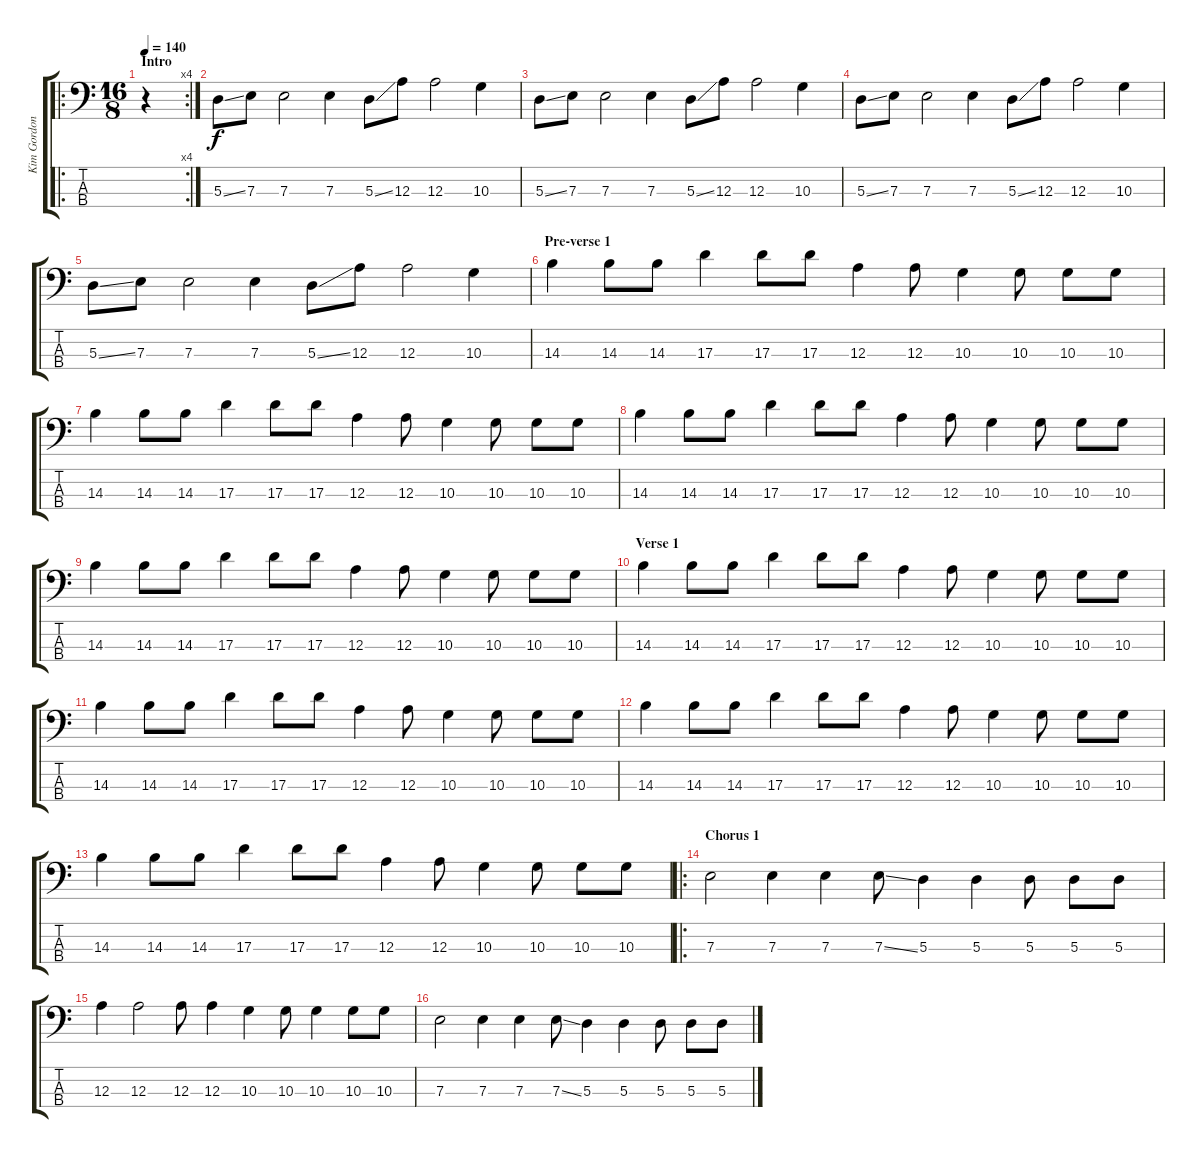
\track ("Kim Gordon" "Kim Gordon") {instrument electricbassfinger}
\staff {score tabs}
\tuning (G2 D2 A1 E1) {hide}
\ro
\rc 4
\ts (16 8)
\section ("" "Intro")
\tempo 140
\clef f4
\ks c
r.4{dy f instrument electricbassfinger} |
5.3{ss}.8 7.3.8 7.3.2 7.3.4 5.3{ss}.8 12.3.8 12.3.2 10.3.4 |
5.3{ss}.8 7.3.8 7.3.2 7.3.4 5.3{ss}.8 12.3.8 12.3.2 10.3.4 |
5.3{ss}.8 7.3.8 7.3.2 7.3.4 5.3{ss}.8 12.3.8 12.3.2 10.3.4 |
5.3{ss}.8 7.3.8 7.3.2 7.3.4 5.3{ss}.8 12.3.8 12.3.2 10.3.4 |
\section ("" "Pre-verse 1")
14.3.4 14.3.8 14.3.8 17.3.4 17.3.8 17.3.8 12.3.4 12.3.8 10.3.4 10.3.8 10.3.8 10.3.8 |
14.3.4 14.3.8 14.3.8 17.3.4 17.3.8 17.3.8 12.3.4 12.3.8 10.3.4 10.3.8 10.3.8 10.3.8 |
14.3.4 14.3.8 14.3.8 17.3.4 17.3.8 17.3.8 12.3.4 12.3.8 10.3.4 10.3.8 10.3.8 10.3.8 |
14.3.4 14.3.8 14.3.8 17.3.4 17.3.8 17.3.8 12.3.4 12.3.8 10.3.4 10.3.8 10.3.8 10.3.8 |
\section ("" "Verse 1")
14.3.4 14.3.8 14.3.8 17.3.4 17.3.8 17.3.8 12.3.4 12.3.8 10.3.4 10.3.8 10.3.8 10.3.8 |
14.3.4 14.3.8 14.3.8 17.3.4 17.3.8 17.3.8 12.3.4 12.3.8 10.3.4 10.3.8 10.3.8 10.3.8 |
14.3.4 14.3.8 14.3.8 17.3.4 17.3.8 17.3.8 12.3.4 12.3.8 10.3.4 10.3.8 10.3.8 10.3.8 |
14.3.4 14.3.8 14.3.8 17.3.4 17.3.8 17.3.8 12.3.4 12.3.8 10.3.4 10.3.8 10.3.8 10.3.8 |
\ro
\section ("" "Chorus 1")
7.3.2 7.3.4 7.3.4 7.3{ss}.8 5.3.4 5.3.4 5.3.8 5.3.8 5.3.8 |
12.3.4 12.3.2 12.3.8 12.3.4 10.3.4 10.3.8 10.3.4 10.3.8 10.3.8 |
7.3.2 7.3.4 7.3.4 7.3{ss}.8 5.3.4 5.3.4 5.3.8 5.3.8 5.3.8
